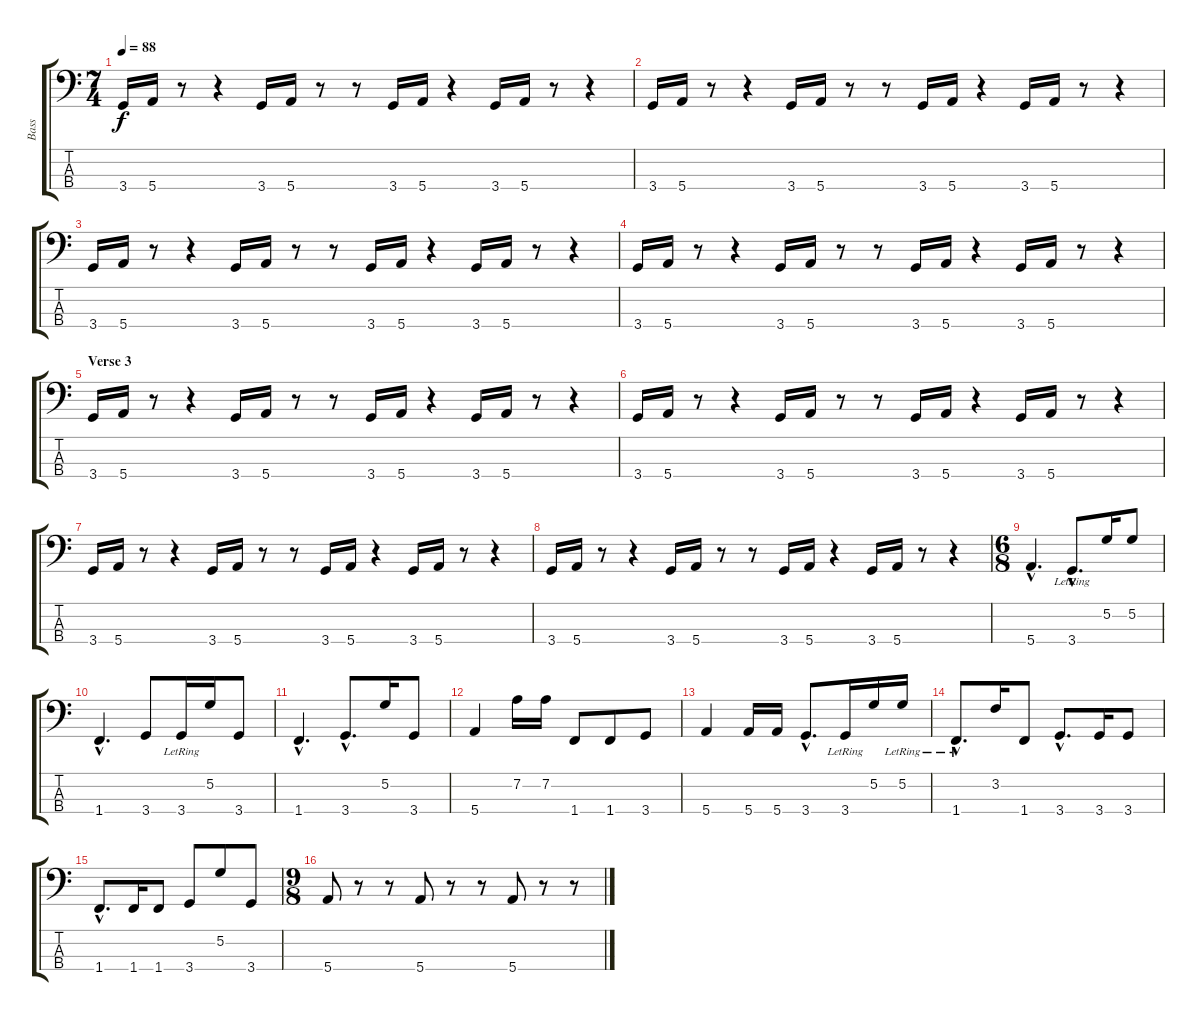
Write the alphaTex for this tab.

\track ("Bass" "Bass") {instrument electricbassfinger}
\staff {score tabs}
\tuning (G2 D2 A1 E1) {hide}
\ts (7 4)
\tempo 88
\clef f4
\ks c
3.4.16{dy f} 5.4.16 r.8 r.4 3.4.16 5.4.16 r.8 r.8 3.4.16 5.4.16 r.4 3.4.16 5.4.16 r.8 r.4 |
3.4.16 5.4.16 r.8 r.4 3.4.16 5.4.16 r.8 r.8 3.4.16 5.4.16 r.4 3.4.16 5.4.16 r.8 r.4 |
3.4.16 5.4.16 r.8 r.4 3.4.16 5.4.16 r.8 r.8 3.4.16 5.4.16 r.4 3.4.16 5.4.16 r.8 r.4 |
3.4.16 5.4.16 r.8 r.4 3.4.16 5.4.16 r.8 r.8 3.4.16 5.4.16 r.4 3.4.16 5.4.16 r.8 r.4 |
\section ("" "Verse 3")
3.4.16 5.4.16 r.8 r.4 3.4.16 5.4.16 r.8 r.8 3.4.16 5.4.16 r.4 3.4.16 5.4.16 r.8 r.4 |
3.4.16 5.4.16 r.8 r.4 3.4.16 5.4.16 r.8 r.8 3.4.16 5.4.16 r.4 3.4.16 5.4.16 r.8 r.4 |
3.4.16 5.4.16 r.8 r.4 3.4.16 5.4.16 r.8 r.8 3.4.16 5.4.16 r.4 3.4.16 5.4.16 r.8 r.4 |
3.4.16 5.4.16 r.8 r.4 3.4.16 5.4.16 r.8 r.8 3.4.16 5.4.16 r.4 3.4.16 5.4.16 r.8 r.4 |
\ts (6 8)
5.4{hac}.4{d} 3.4{hac lr}.8{d} 5.2.16 5.2.8 |
1.4{hac}.4{d} 3.4.8 3.4{lr}.16 5.2.16 3.4.8 |
1.4{hac}.4{d} 3.4{hac}.8{d} 5.2.16 3.4.8 |
5.4.4 7.2.16 7.2.16 1.4.8 1.4.8 3.4.8 |
5.4.4 5.4.16 5.4.16 3.4{hac}.8{d} 3.4{lr}.16 5.2.16 5.2{lr}.16 |
1.4{hac lr}.8{d} 3.2.16 1.4.8 3.4{hac}.8{d} 3.4.16 3.4.8 |
1.4{hac}.8{d} 1.4.16 1.4.8 3.4.8 5.2.8 3.4.8 |
\ts (9 8)
5.4.8 r.8 r.8 5.4.8 r.8 r.8 5.4.8 r.8 r.8
